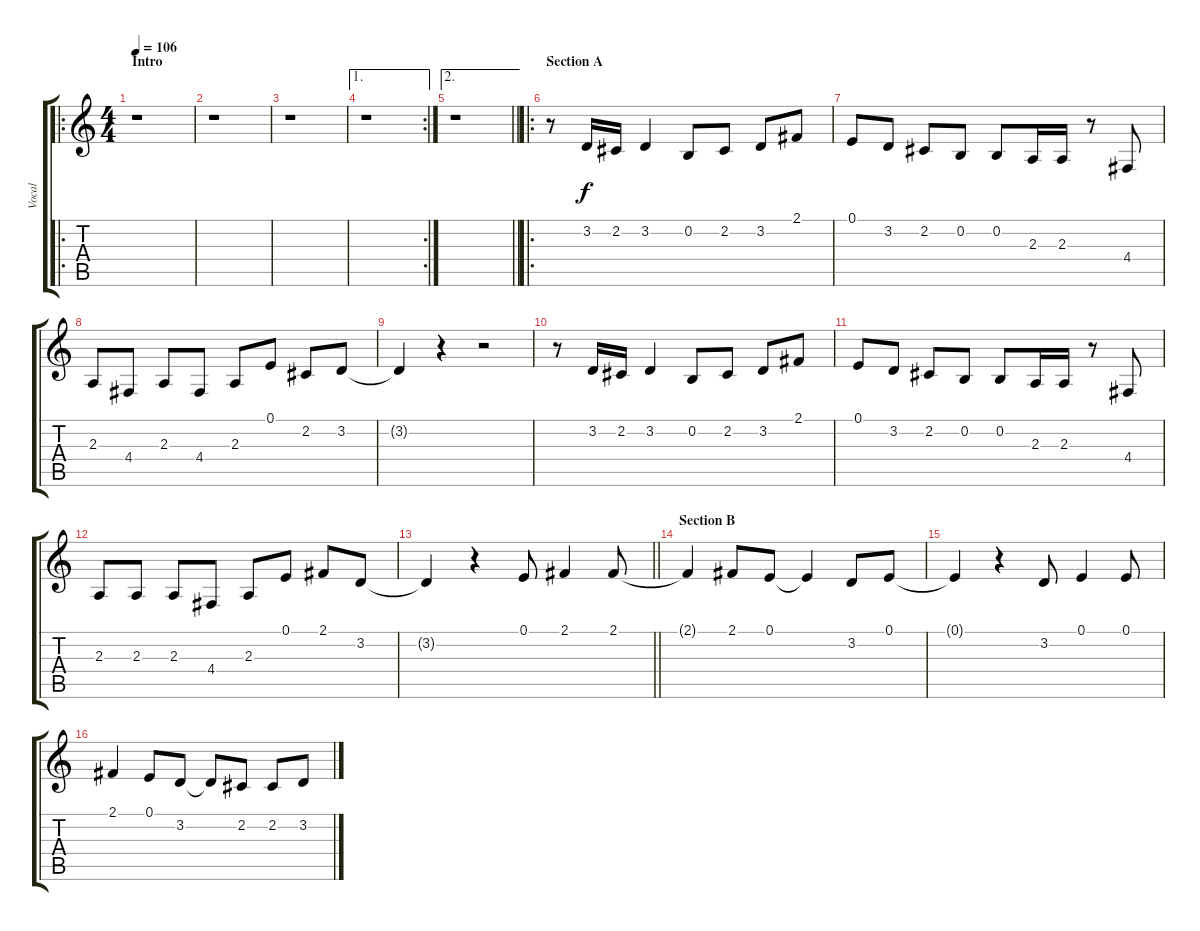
\track ("Vocal" "Vocal") {instrument voiceoohs}
\staff {score tabs}
\tuning (E4 B3 G3 D3 A2 E2) {hide}
\ro
\ts (4 4)
\section ("" "Intro")
\tempo 106
\clef g2
\ks c
r.1{dy f instrument voiceoohs} |
r.1 |
r.1 |
\ae 1
\rc 2
r.1 |
\ae 2
\barLineRight lightlight
r.1 |
\ro
\section ("" "Section A")
r.8 3.2.16 2.2.16 3.2.4 0.2.8 2.2.8 3.2.8 2.1.8 |
0.1.8 3.2.8 2.2.8 0.2.8 0.2.8 2.3.16 2.3.16 r.8 4.4.8 |
2.3.8 4.4.8 2.3.8 4.4.8 2.3.8 0.1.8 2.2.8 3.2.8 |
3.2{t}.4 r.4 r.2 |
r.8 3.2.16 2.2.16 3.2.4 0.2.8 2.2.8 3.2.8 2.1.8 |
0.1.8 3.2.8 2.2.8 0.2.8 0.2.8 2.3.16 2.3.16 r.8 4.4.8 |
2.3.8 2.3.8 2.3.8 4.4.8 2.3.8 0.1.8 2.1.8 3.2.8 |
\barLineRight lightlight
3.2{t}.4 r.4 0.1.8 2.1.4 2.1.8 |
\section ("" "Section B")
2.1{t}.4 2.1.8 0.1.8 0.1{t}.4 3.2.8 0.1.8 |
0.1{t}.4 r.4 3.2.8 0.1.4 0.1.8 |
2.1.4 0.1.8 3.2.8 3.2{t}.8 2.2.8 2.2.8 3.2.8
